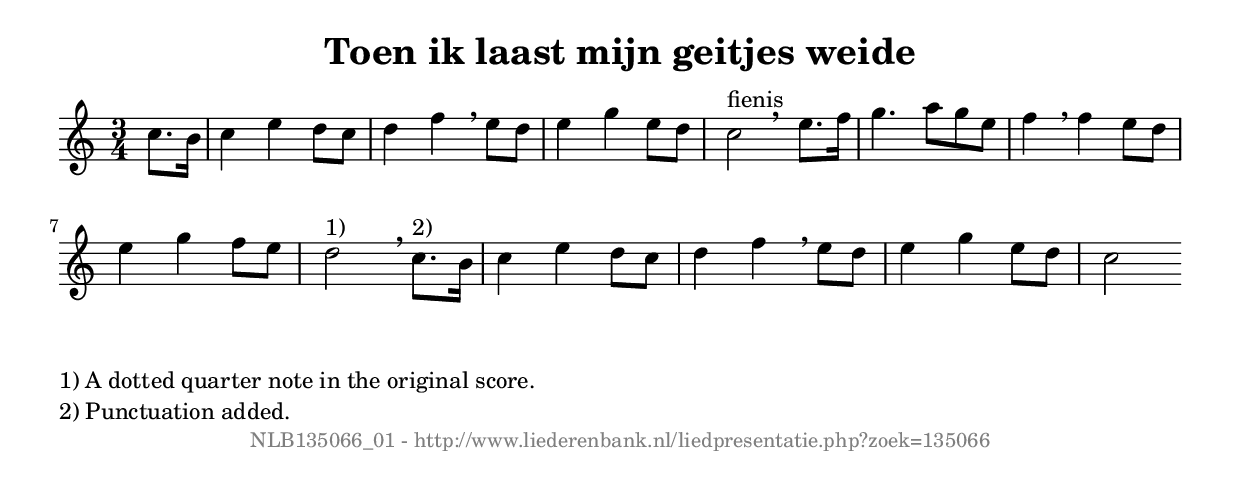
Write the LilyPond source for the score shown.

%
% produced by wce2krn 1.64 (7 June 2014)
%
\version"2.16"
#(append! paper-alist '(("long" . (cons (* 210 mm) (* 2000 mm)))))
#(set-default-paper-size "long")
sb = {\breathe}
mBreak = {\breathe }
bBreak = {\breathe }
x = {\once\override NoteHead #'style = #'cross }
gl=\glissando
itime={\override Staff.TimeSignature #'stencil = ##f }
ficta = {\once\set suggestAccidentals = ##t}
fine = {\once\override Score.RehearsalMark #'self-alignment-X = #1 \mark \markup {\italic{Fine}}}
dc = {\once\override Score.RehearsalMark #'self-alignment-X = #1 \mark \markup {\italic{D.C.}}}
dcf = {\once\override Score.RehearsalMark #'self-alignment-X = #1 \mark \markup {\italic{D.C. al Fine}}}
dcc = {\once\override Score.RehearsalMark #'self-alignment-X = #1 \mark \markup {\italic{D.C. al Coda}}}
ds = {\once\override Score.RehearsalMark #'self-alignment-X = #1 \mark \markup {\italic{D.S.}}}
dsf = {\once\override Score.RehearsalMark #'self-alignment-X = #1 \mark \markup {\italic{D.S. al Fine}}}
dsc = {\once\override Score.RehearsalMark #'self-alignment-X = #1 \mark \markup {\italic{D.S. al Coda}}}
pv = {\set Score.repeatCommands = #'((volta "1"))}
sv = {\set Score.repeatCommands = #'((volta "2"))}
tv = {\set Score.repeatCommands = #'((volta "3"))}
qv = {\set Score.repeatCommands = #'((volta "4"))}
xv = {\set Score.repeatCommands = #'((volta #f))}
\header{ tagline = ""
title = "Toen ik laast mijn geitjes weide"
}
\score {{
\key c \major
\relative g'
{
\set melismaBusyProperties = #'()
\partial 32*8
\time 3/4
\tempo 4=120
\override Score.MetronomeMark #'transparent = ##t
\override Score.RehearsalMark #'break-visibility = #(vector #t #t #f)
c8. b16 c4 e d8 c d4 f \sb e8 d e4 g e8 d c2^"fienis" \bar ":|:" \bBreak
e8. f16 g4. a8 g8 e8 f4 \sb f e8 d e4 g f8 e d2^"1)" \mBreak
c8.^"2)" b16 c4 e d8 c d4 f \sb e8 d e4 g e8 d c2 \bar ":|"
 }}
 \midi { }
 \layout {
            indent = 0.0\cm
}
}
\markup { \wordwrap-string #" 
1) A dotted quarter note in the original score.

2) Punctuation added.
"}
\markup { \vspace #0 } \markup { \with-color #grey \fill-line { \center-column { \smaller "NLB135066_01 - http://www.liederenbank.nl/liedpresentatie.php?zoek=135066" } } }
